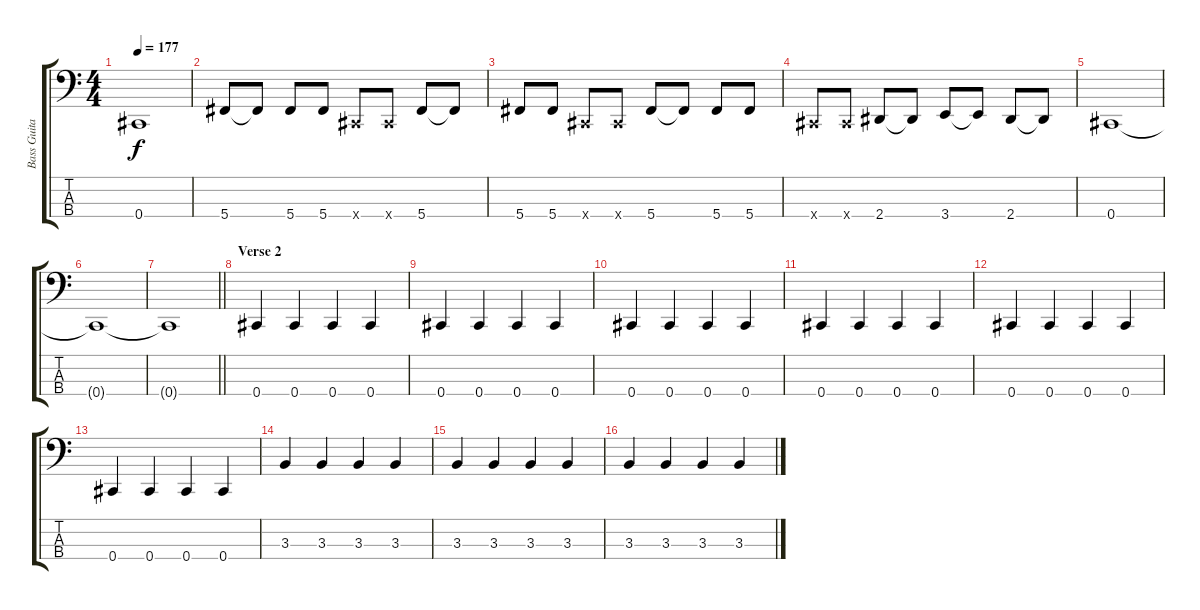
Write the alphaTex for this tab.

\track ("Bass Guitar" "Bass Guita") {instrument electricbassfinger}
\staff {score tabs}
\tuning (Gb2 Db2 Ab1 Db1) {hide}
\ts (4 4)
\tempo 177
\clef f4
\ks c
0.4{t}.1{dy f} |
5.4.8 5.4{t}.8 5.4.8 5.4.8 0.4{x}.8 0.4{x}.8 5.4.8 5.4{t}.8 |
5.4.8 5.4.8 0.4{x}.8 0.4{x}.8 5.4.8 5.4{t}.8 5.4.8 5.4.8 |
0.4{x}.8 0.4{x}.8 2.4.8 2.4{t}.8 3.4.8 3.4{t}.8 2.4.8 2.4{t}.8 |
0.4.1 |
0.4{t}.1 |
\barLineRight lightlight
0.4{t}.1 |
\section ("" "Verse 2")
0.4.4 0.4.4 0.4.4 0.4.4 |
0.4.4 0.4.4 0.4.4 0.4.4 |
0.4.4 0.4.4 0.4.4 0.4.4 |
0.4.4 0.4.4 0.4.4 0.4.4 |
0.4.4 0.4.4 0.4.4 0.4.4 |
0.4.4 0.4.4 0.4.4 0.4.4 |
3.3.4 3.3.4 3.3.4 3.3.4 |
3.3.4 3.3.4 3.3.4 3.3.4 |
3.3.4 3.3.4 3.3.4 3.3.4
